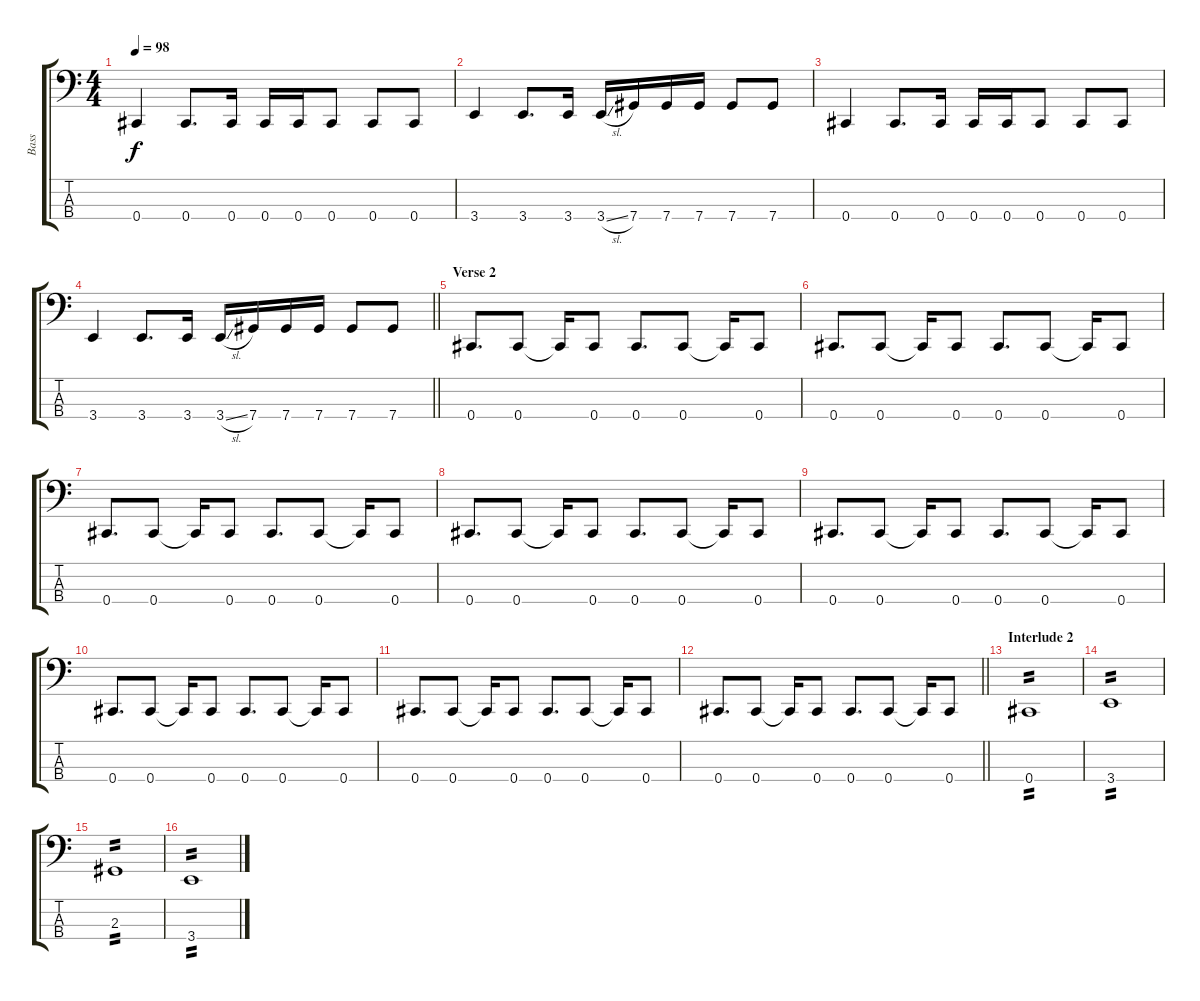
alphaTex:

\track ("Bass" "Bass") {instrument electricbasspick}
\staff {score tabs}
\tuning (E2 B1 Gb1 Db1) {hide}
\ts (4 4)
\tempo 98
\clef f4
\ks c
0.4.4{dy f} 0.4.8{d} 0.4.16 0.4.16 0.4.16 0.4.8 0.4.8 0.4.8 |
3.4.4 3.4.8{d} 3.4.16 3.4{sl}.16 7.4.16 7.4.16 7.4.16 7.4.8 7.4.8 |
0.4.4 0.4.8{d} 0.4.16 0.4.16 0.4.16 0.4.8 0.4.8 0.4.8 |
\barLineRight lightlight
3.4.4 3.4.8{d} 3.4.16 3.4{sl}.16 7.4.16 7.4.16 7.4.16 7.4.8 7.4.8 |
\section ("" "Verse 2")
0.4.8{d} 0.4.8 0.4{t}.16 0.4.8 0.4.8{d} 0.4.8 0.4{t}.16 0.4.8 |
0.4.8{d} 0.4.8 0.4{t}.16 0.4.8 0.4.8{d} 0.4.8 0.4{t}.16 0.4.8 |
0.4.8{d} 0.4.8 0.4{t}.16 0.4.8 0.4.8{d} 0.4.8 0.4{t}.16 0.4.8 |
0.4.8{d} 0.4.8 0.4{t}.16 0.4.8 0.4.8{d} 0.4.8 0.4{t}.16 0.4.8 |
0.4.8{d} 0.4.8 0.4{t}.16 0.4.8 0.4.8{d} 0.4.8 0.4{t}.16 0.4.8 |
0.4.8{d} 0.4.8 0.4{t}.16 0.4.8 0.4.8{d} 0.4.8 0.4{t}.16 0.4.8 |
0.4.8{d} 0.4.8 0.4{t}.16 0.4.8 0.4.8{d} 0.4.8 0.4{t}.16 0.4.8 |
\barLineRight lightlight
0.4.8{d} 0.4.8 0.4{t}.16 0.4.8 0.4.8{d} 0.4.8 0.4{t}.16 0.4.8 |
\section ("" "Interlude 2")
0.4.1{tp 2} |
3.4.1{tp 2} |
2.3.1{tp 2} |
3.4.1{tp 2}
